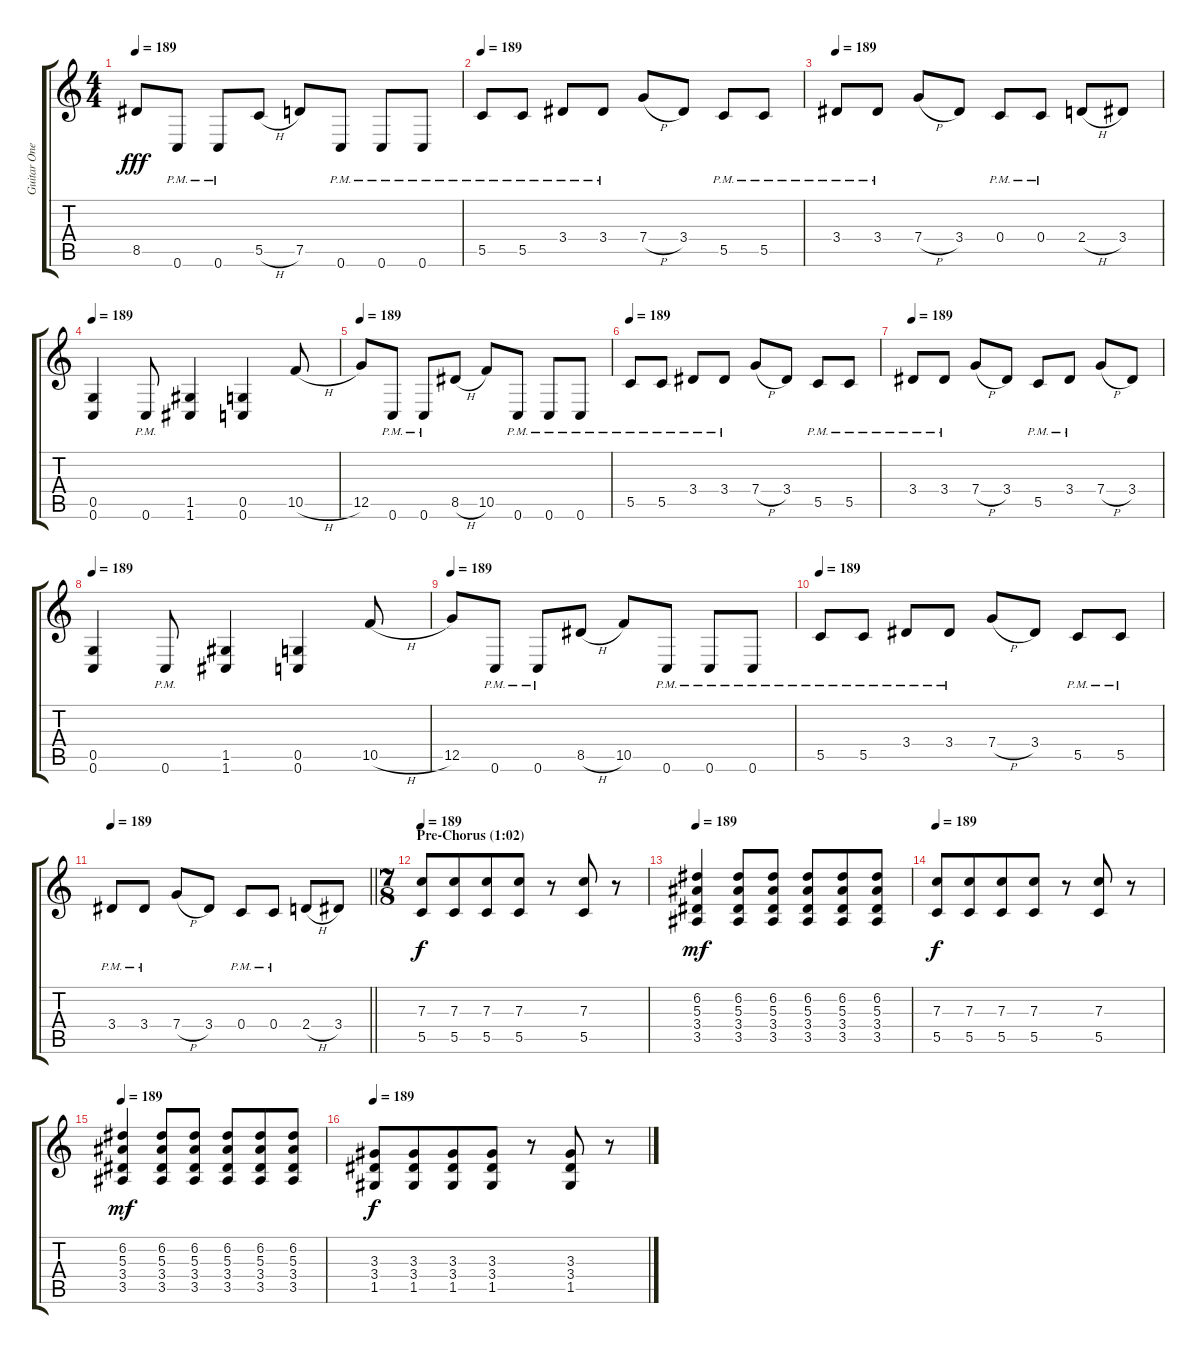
\track ("Guitar One" "Guitar One") {instrument distortionguitar}
\staff {score tabs}
\tuning (D4 A3 F3 C3 G2 C2) {hide}
\ts (4 4)
\tempo 189
\clef g2
\ks c
8.5.8{dy fff} 0.6{pm}.8 0.6{pm}.8 5.5{h}.8 7.5.8 0.6{pm}.8 0.6{pm}.8 0.6{pm}.8 |
\tempo 189
5.5{pm}.8 5.5{pm}.8 3.4{pm}.8 3.4{pm}.8 7.4{h}.8 3.4.8 5.5{pm}.8 5.5{pm}.8 |
\tempo 189
3.4{pm}.8 3.4{pm}.8 7.4{h}.8 3.4.8 0.4{pm}.8 0.4{pm}.8 2.4{h}.8 3.4.8 |
\tempo 189
(0.5 0.6).4 0.6{pm}.8 (1.5 1.6).4 (0.5 0.6).4 10.5{h}.8 |
\tempo 189
12.5.8 0.6{pm}.8 0.6{pm}.8 8.5{h}.8 10.5.8 0.6{pm}.8 0.6{pm}.8 0.6{pm}.8 |
\tempo 189
5.5{pm}.8 5.5{pm}.8 3.4{pm}.8 3.4{pm}.8 7.4{h}.8 3.4.8 5.5{pm}.8 5.5{pm}.8 |
\tempo 189
3.4{pm}.8 3.4{pm}.8 7.4{h}.8 3.4.8 5.5{pm}.8 3.4{pm}.8 7.4{h}.8 3.4.8 |
\tempo 189
(0.5 0.6).4 0.6{pm}.8 (1.5 1.6).4 (0.5 0.6).4 10.5{h}.8 |
\tempo 189
12.5.8 0.6{pm}.8 0.6{pm}.8 8.5{h}.8 10.5.8 0.6{pm}.8 0.6{pm}.8 0.6{pm}.8 |
\tempo 189
5.5{pm}.8 5.5{pm}.8 3.4{pm}.8 3.4{pm}.8 7.4{h}.8 3.4.8 5.5{pm}.8 5.5{pm}.8 |
\tempo 189
\barLineRight lightlight
3.4{pm}.8 3.4{pm}.8 7.4{h}.8 3.4.8 0.4{pm}.8 0.4{pm}.8 2.4{h}.8 3.4.8 |
\ts (7 8)
\section ("" "Pre-Chorus (1:02)")
\tempo 189
(7.3 5.5).8{dy f} (7.3 5.5).8 (7.3 5.5).8 (7.3 5.5).8 r.8 (7.3 5.5).8 r.8 |
\tempo 189
(6.2 5.3 3.4 3.5).4{dy mf} (6.2 5.3 3.4 3.5).8 (6.2 5.3 3.4 3.5).8 (6.2 5.3 3.4 3.5).8 (6.2 5.3 3.4 3.5).8 (6.2 5.3 3.4 3.5).8 |
\tempo 189
(7.3 5.5).8{dy f} (7.3 5.5).8 (7.3 5.5).8 (7.3 5.5).8 r.8 (7.3 5.5).8 r.8 |
\tempo 189
(6.2 5.3 3.4 3.5).4{dy mf} (6.2 5.3 3.4 3.5).8 (6.2 5.3 3.4 3.5).8 (6.2 5.3 3.4 3.5).8 (6.2 5.3 3.4 3.5).8 (6.2 5.3 3.4 3.5).8 |
\tempo 189
(3.3 3.4 1.5).8{dy f} (3.3 3.4 1.5).8 (3.3 3.4 1.5).8 (3.3 3.4 1.5).8 r.8 (3.3 3.4 1.5).8 r.8
